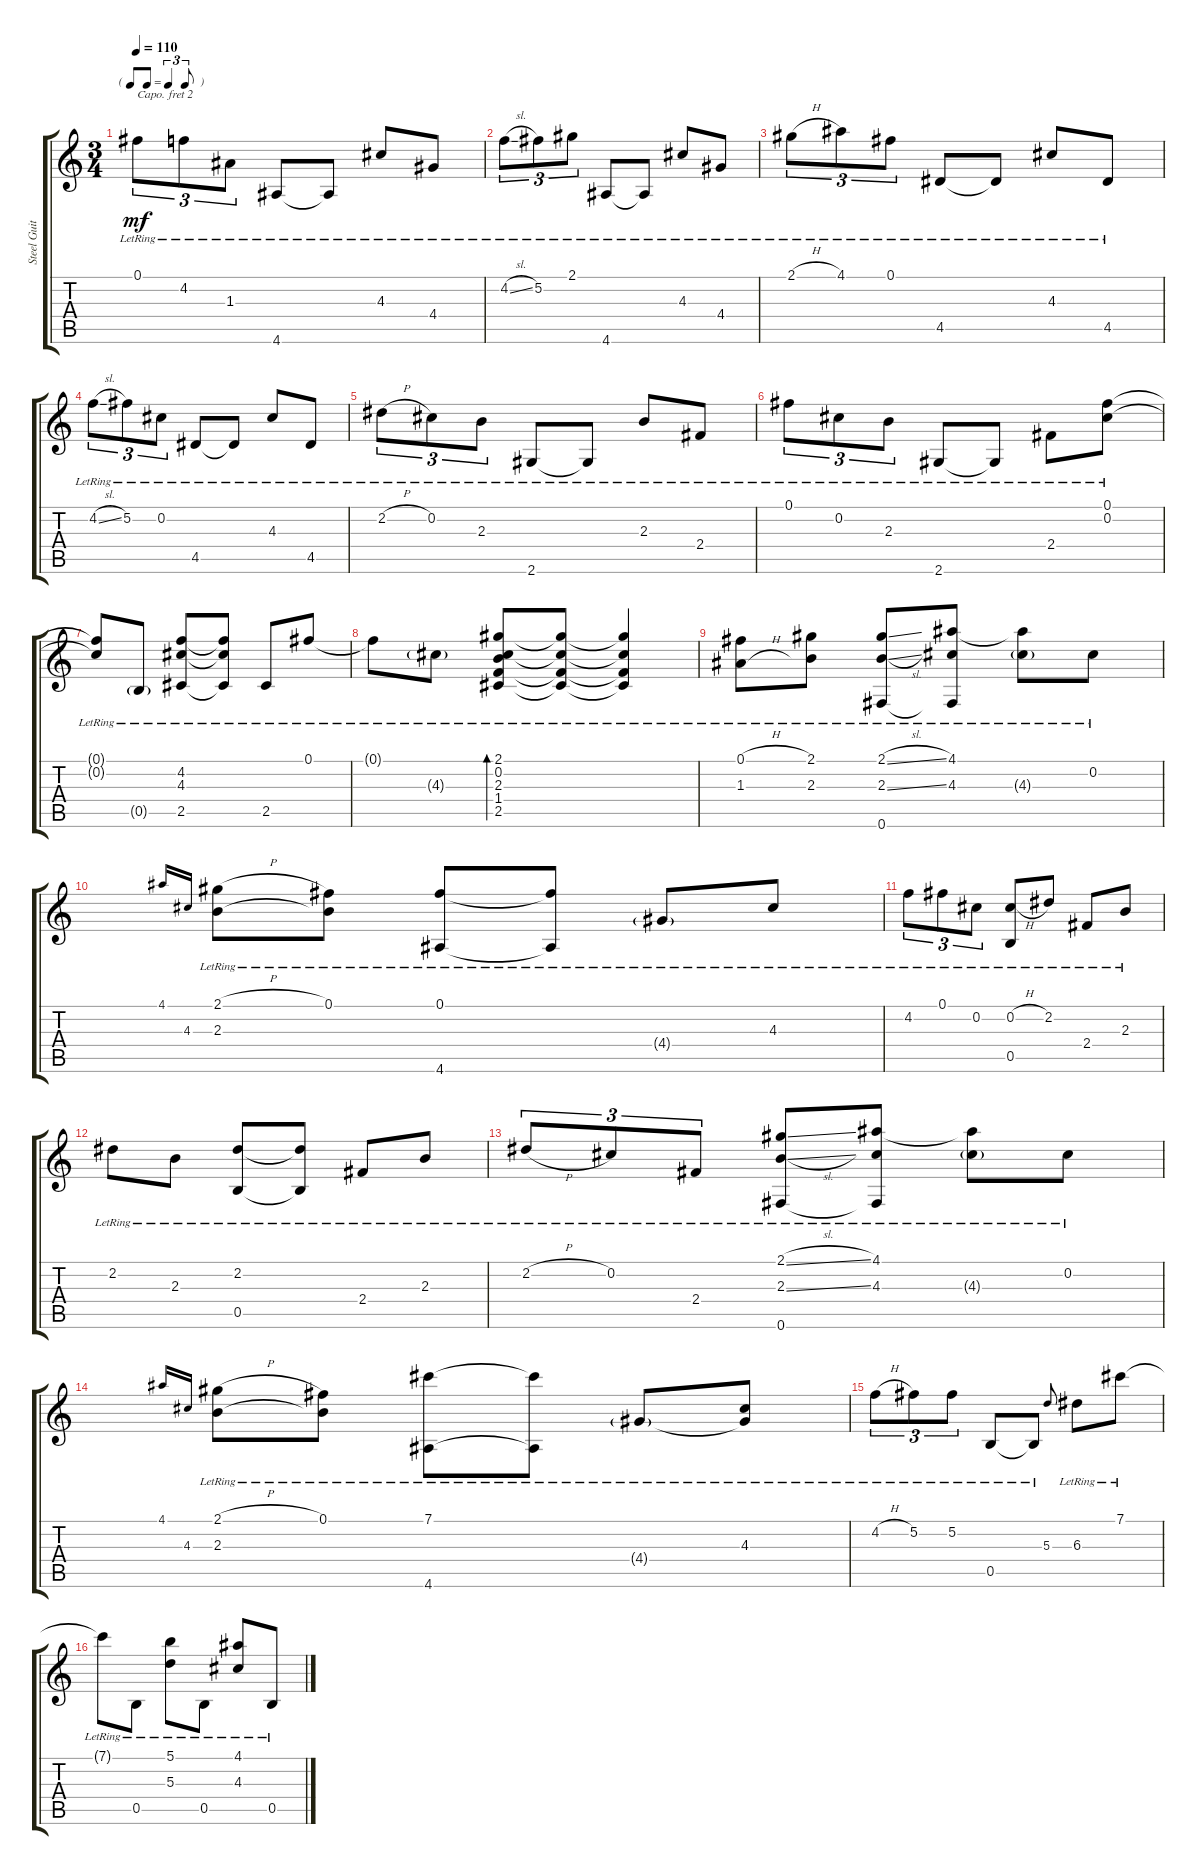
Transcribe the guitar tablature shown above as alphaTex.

\track ("Steel Guitar" "Steel Guit") {instrument acousticguitarsteel}
\staff {score tabs}
\capo 2
\tuning (E4 B3 G3 D3 A2 E2) {hide}
\ts (3 4)
\tf triplet8th
\tempo 110
\clef g2
\ks c
0.1{lr}.8{tu (3 2) dy mf} 4.2{lr}.8{tu (3 2)} 1.3{lr}.8{tu (3 2)} 4.6{lr}.8 4.6{lr t}.8 4.3{lr}.8 4.4{lr}.8 |
4.2{sl lr}.8{tu (3 2)} 5.2{lr}.8{tu (3 2)} 2.1{lr}.8{tu (3 2)} 4.6{lr}.8 4.6{lr t}.8 4.3{lr}.8 4.4{lr}.8 |
2.1{h lr}.8{tu (3 2)} 4.1{lr}.8{tu (3 2)} 0.1{lr}.8{tu (3 2)} 4.5{lr}.8 4.5{lr t}.8 4.3{lr}.8 4.5{lr}.8 |
4.2{sl lr}.8{tu (3 2)} 5.2{lr}.8{tu (3 2)} 0.2{lr}.8{tu (3 2)} 4.5{lr}.8 4.5{lr t}.8 4.3{lr}.8 4.5{lr}.8 |
2.2{h lr}.8{tu (3 2)} 0.2{lr}.8{tu (3 2)} 2.3{lr}.8{tu (3 2)} 2.6{lr}.8 2.6{lr t}.8 2.3{lr}.8 2.4{lr}.8 |
0.1{lr}.8{tu (3 2)} 0.2{lr}.8{tu (3 2)} 2.3{lr}.8{tu (3 2)} 2.6{lr}.8 2.6{lr t}.8 2.4{lr}.8 (0.1{lr} 0.2{lr}).8 |
(0.1{lr t} 0.2{lr t}).8 0.5{g lr}.8 (4.2{lr} 4.3{lr} 2.5{lr}).8 (4.2{lr t} 4.3{lr t} 2.5{lr t}).8 2.5{lr}.8 0.1{lr}.8 |
0.1{lr t}.8 4.3{g lr}.8 (2.1{lr} 0.2{lr} 2.3{lr} 1.4{lr} 2.5{lr}).8{bd 240} (2.1{lr t} 0.2{lr t} 1.4{lr t} 2.5{lr t}).8 (2.1{lr t} 0.2{lr t} 1.4{lr t} 2.5{lr t}).4 |
(0.1{h lr} 1.3{h lr}).8 (2.1{lr} 2.3{lr}).8 (2.1{sl lr} 2.3{sl lr} 0.6{lr}).8 (4.1{lr} 4.3{lr} 0.6{lr t}).8 (4.1{lr t} 4.3{g lr}).8 0.2{lr}.8 |
4.1.16{gr onbeat} 4.3.16{gr onbeat} (2.1{h lr} 2.3{lr}).8 (0.1{lr} 2.3{lr t}).8 (0.1{lr} 4.6{lr}).8 (0.1{lr t} 4.6{lr t}).8 4.4{g lr}.8 4.3{lr}.8 |
4.2{lr}.8{tu (3 2)} 0.1{lr}.8{tu (3 2)} 0.2{lr}.8{tu (3 2)} (0.2{h lr} 0.5{lr}).8 2.2{lr}.8 2.4{lr}.8 2.3{lr}.8 |
2.2{lr}.8 2.3{lr}.8 (2.2{lr} 0.5{lr}).8 (2.2{lr t} 0.5{lr t}).8 2.4{lr}.8 2.3{lr}.8 |
2.2{h lr}.8{tu (3 2)} 0.2{lr}.8{tu (3 2)} 2.4{lr}.8{tu (3 2)} (2.1{sl lr} 2.3{sl lr} 0.6{lr}).8 (4.1{lr} 4.3{lr} 0.6{lr t}).8 (4.1{lr t} 4.3{g lr}).8 0.2{lr}.8 |
4.1.16{gr onbeat} 4.3.16{gr onbeat} (2.1{h lr} 2.3{lr}).8 (0.1{lr} 2.3{lr t}).8 (7.1{lr} 4.6{lr}).8 (7.1{lr t} 4.6{lr t}).8 4.4{g lr}.8 (4.3{lr} 4.4{lr t}).8 |
4.2{h lr}.8{tu (3 2)} 5.2{lr}.8{tu (3 2)} 5.2{lr}.8{tu (3 2)} 0.5{lr}.8 0.5{lr t}.8 5.3.8{gr onbeat} 6.3{lr}.8 7.1{lr}.8 |
7.1{lr t}.8 0.5{lr}.8 (5.1{lr} 5.3{lr}).8 0.5{lr}.8 (4.1{lr} 4.3{lr}).8 0.5{lr}.8
